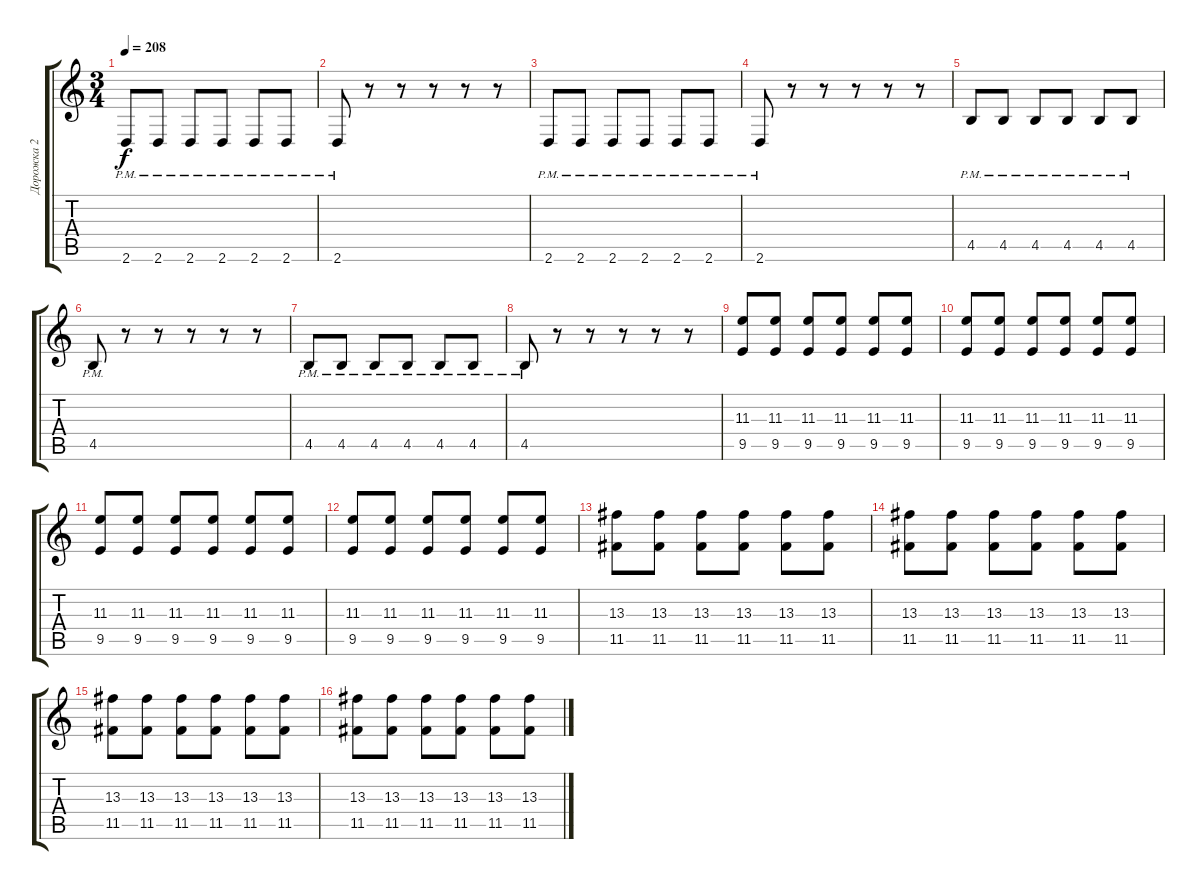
\track ("Дорожка 2" "Дорожка 2") {instrument distortionguitar}
\staff {score tabs}
\tuning (D4 A3 F3 C3 G2 C2) {hide}
\ts (3 4)
\tempo 208
\clef g2
\ks c
2.6{pm}.8{dy f} 2.6{pm}.8 2.6{pm}.8 2.6{pm}.8 2.6{pm}.8 2.6{pm}.8 |
2.6{pm}.8 r.8 r.8 r.8 r.8 r.8 |
2.6{pm}.8 2.6{pm}.8 2.6{pm}.8 2.6{pm}.8 2.6{pm}.8 2.6{pm}.8 |
2.6{pm}.8 r.8 r.8 r.8 r.8 r.8 |
4.5{pm}.8 4.5{pm}.8 4.5{pm}.8 4.5{pm}.8 4.5{pm}.8 4.5{pm}.8 |
4.5{pm}.8 r.8 r.8 r.8 r.8 r.8 |
4.5{pm}.8 4.5{pm}.8 4.5{pm}.8 4.5{pm}.8 4.5{pm}.8 4.5{pm}.8 |
4.5{pm}.8 r.8 r.8 r.8 r.8 r.8 |
(11.3 9.5).8 (11.3 9.5).8 (11.3 9.5).8 (11.3 9.5).8 (11.3 9.5).8 (11.3 9.5).8 |
(11.3 9.5).8 (11.3 9.5).8 (11.3 9.5).8 (11.3 9.5).8 (11.3 9.5).8 (11.3 9.5).8 |
(11.3 9.5).8 (11.3 9.5).8 (11.3 9.5).8 (11.3 9.5).8 (11.3 9.5).8 (11.3 9.5).8 |
(11.3 9.5).8 (11.3 9.5).8 (11.3 9.5).8 (11.3 9.5).8 (11.3 9.5).8 (11.3 9.5).8 |
(13.3 11.5).8 (13.3 11.5).8 (13.3 11.5).8 (13.3 11.5).8 (13.3 11.5).8 (13.3 11.5).8 |
(13.3 11.5).8 (13.3 11.5).8 (13.3 11.5).8 (13.3 11.5).8 (13.3 11.5).8 (13.3 11.5).8 |
(13.3 11.5).8 (13.3 11.5).8 (13.3 11.5).8 (13.3 11.5).8 (13.3 11.5).8 (13.3 11.5).8 |
(13.3 11.5).8 (13.3 11.5).8 (13.3 11.5).8 (13.3 11.5).8 (13.3 11.5).8 (13.3 11.5).8
